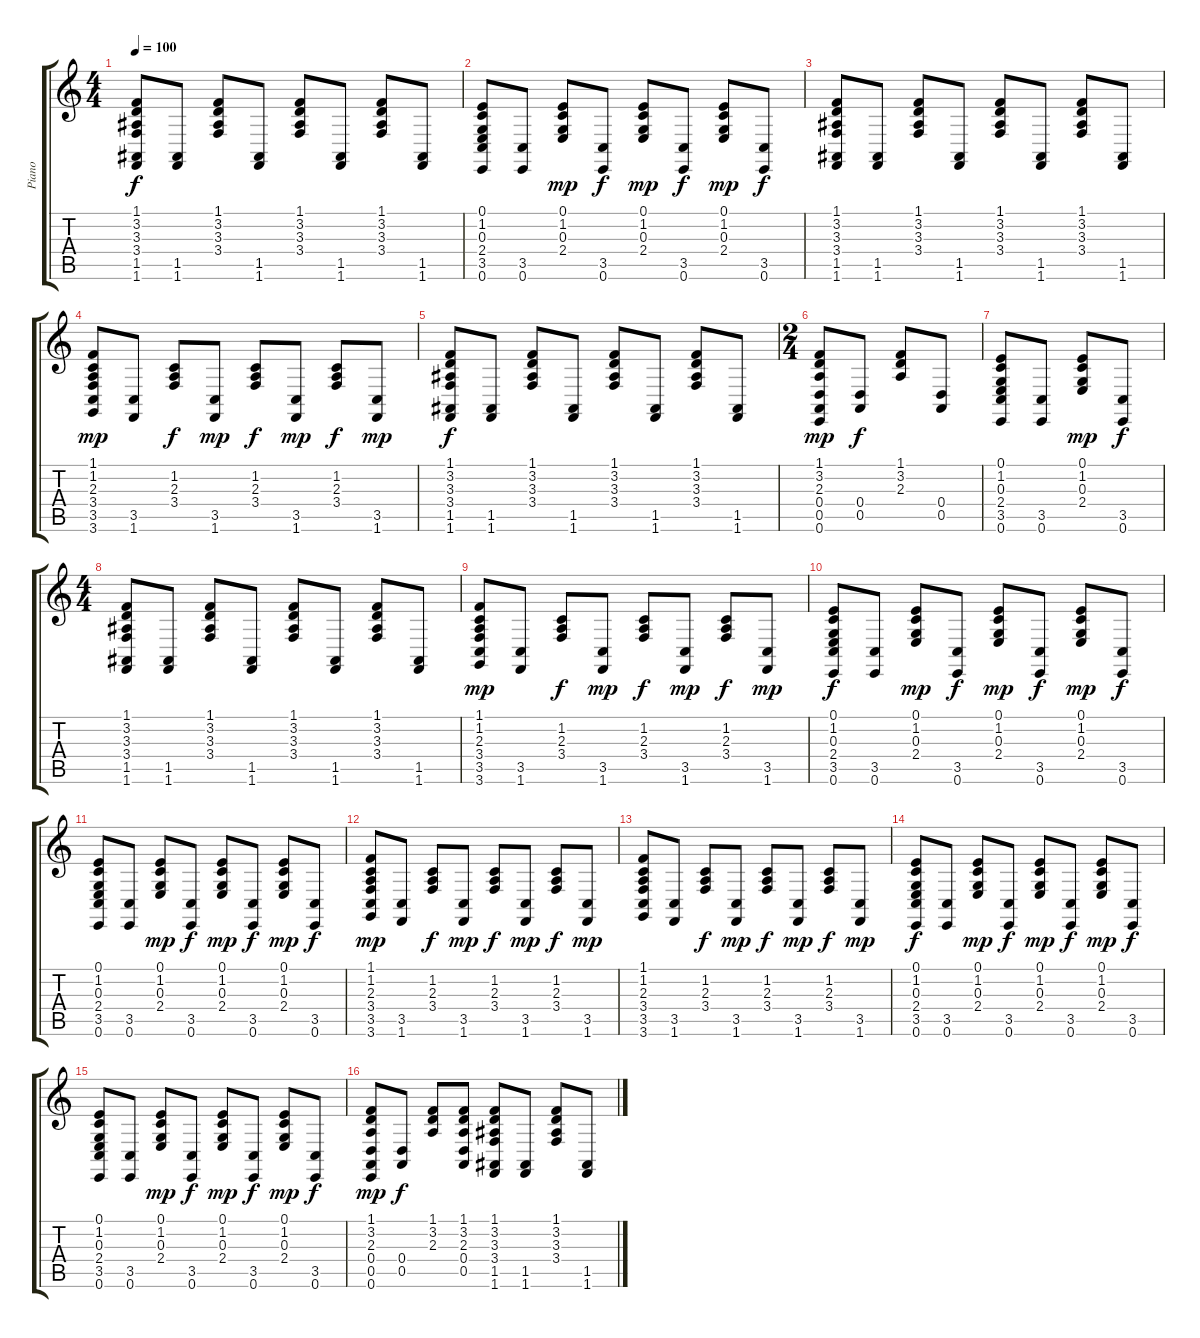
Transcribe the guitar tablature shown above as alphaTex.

\track ("Piano" "Piano") {instrument acousticgrandpiano}
\staff {score tabs}
\tuning (E4 B3 G3 D3 A2 E2) {hide}
\ts (4 4)
\tempo 100
\clef g2
\ks c
(1.1 3.2 3.3 3.4 1.5 1.6).8{dy f} (1.5 1.6).8 (1.1 3.2 3.3 3.4).8 (1.5 1.6).8 (1.1 3.2 3.3 3.4).8 (1.5 1.6).8 (1.1 3.2 3.3 3.4).8 (1.5 1.6).8 |
(0.1 1.2 0.3 2.4 3.5 0.6).8 (3.5 0.6).8 (0.1 1.2 0.3 2.4).8{dy mp} (3.5 0.6).8{dy f} (0.1 1.2 0.3 2.4).8{dy mp} (3.5 0.6).8{dy f} (0.1 1.2 0.3 2.4).8{dy mp} (3.5 0.6).8{dy f} |
(1.1 3.2 3.3 3.4 1.5 1.6).8 (1.5 1.6).8 (1.1 3.2 3.3 3.4).8 (1.5 1.6).8 (1.1 3.2 3.3 3.4).8 (1.5 1.6).8 (1.1 3.2 3.3 3.4).8 (1.5 1.6).8 |
(1.1 1.2 2.3 3.4 3.5 3.6).8{dy mp} (3.5 1.6).8 (1.2 2.3 3.4).8{dy f} (3.5 1.6).8{dy mp} (1.2 2.3 3.4).8{dy f} (3.5 1.6).8{dy mp} (1.2 2.3 3.4).8{dy f} (3.5 1.6).8{dy mp} |
(1.1 3.2 3.3 3.4 1.5 1.6).8{dy f} (1.5 1.6).8 (1.1 3.2 3.3 3.4).8 (1.5 1.6).8 (1.1 3.2 3.3 3.4).8 (1.5 1.6).8 (1.1 3.2 3.3 3.4).8 (1.5 1.6).8 |
\ts (2 4)
(1.1 3.2 2.3 0.4 0.5 0.6).8{dy mp} (0.4 0.5).8{dy f} (1.1 3.2 2.3).8 (0.4 0.5).8 |
(0.1 1.2 0.3 2.4 3.5 0.6).8 (3.5 0.6).8 (0.1 1.2 0.3 2.4).8{dy mp} (3.5 0.6).8{dy f} |
\ts (4 4)
(1.1 3.2 3.3 3.4 1.5 1.6).8 (1.5 1.6).8 (1.1 3.2 3.3 3.4).8 (1.5 1.6).8 (1.1 3.2 3.3 3.4).8 (1.5 1.6).8 (1.1 3.2 3.3 3.4).8 (1.5 1.6).8 |
(1.1 1.2 2.3 3.4 3.5 3.6).8{dy mp} (3.5 1.6).8 (1.2 2.3 3.4).8{dy f} (3.5 1.6).8{dy mp} (1.2 2.3 3.4).8{dy f} (3.5 1.6).8{dy mp} (1.2 2.3 3.4).8{dy f} (3.5 1.6).8{dy mp} |
(0.1 1.2 0.3 2.4 3.5 0.6).8{dy f} (3.5 0.6).8 (0.1 1.2 0.3 2.4).8{dy mp} (3.5 0.6).8{dy f} (0.1 1.2 0.3 2.4).8{dy mp} (3.5 0.6).8{dy f} (0.1 1.2 0.3 2.4).8{dy mp} (3.5 0.6).8{dy f} |
(0.1 1.2 0.3 2.4 3.5 0.6).8 (3.5 0.6).8 (0.1 1.2 0.3 2.4).8{dy mp} (3.5 0.6).8{dy f} (0.1 1.2 0.3 2.4).8{dy mp} (3.5 0.6).8{dy f} (0.1 1.2 0.3 2.4).8{dy mp} (3.5 0.6).8{dy f} |
(1.1 1.2 2.3 3.4 3.5 3.6).8{dy mp} (3.5 1.6).8 (1.2 2.3 3.4).8{dy f} (3.5 1.6).8{dy mp} (1.2 2.3 3.4).8{dy f} (3.5 1.6).8{dy mp} (1.2 2.3 3.4).8{dy f} (3.5 1.6).8{dy mp} |
(1.1 1.2 2.3 3.4 3.5 3.6).8 (3.5 1.6).8 (1.2 2.3 3.4).8{dy f} (3.5 1.6).8{dy mp} (1.2 2.3 3.4).8{dy f} (3.5 1.6).8{dy mp} (1.2 2.3 3.4).8{dy f} (3.5 1.6).8{dy mp} |
(0.1 1.2 0.3 2.4 3.5 0.6).8{dy f} (3.5 0.6).8 (0.1 1.2 0.3 2.4).8{dy mp} (3.5 0.6).8{dy f} (0.1 1.2 0.3 2.4).8{dy mp} (3.5 0.6).8{dy f} (0.1 1.2 0.3 2.4).8{dy mp} (3.5 0.6).8{dy f} |
(0.1 1.2 0.3 2.4 3.5 0.6).8 (3.5 0.6).8 (0.1 1.2 0.3 2.4).8{dy mp} (3.5 0.6).8{dy f} (0.1 1.2 0.3 2.4).8{dy mp} (3.5 0.6).8{dy f} (0.1 1.2 0.3 2.4).8{dy mp} (3.5 0.6).8{dy f} |
(1.1 3.2 2.3 0.4 0.5 0.6).8{dy mp} (0.4 0.5).8{dy f} (1.1 3.2 2.3).8 (1.1 3.2 2.3 0.4 0.5).8 (1.1 3.2 3.3 3.4 1.5 1.6).8 (1.5 1.6).8 (1.1 3.2 3.3 3.4).8 (1.5 1.6).8
